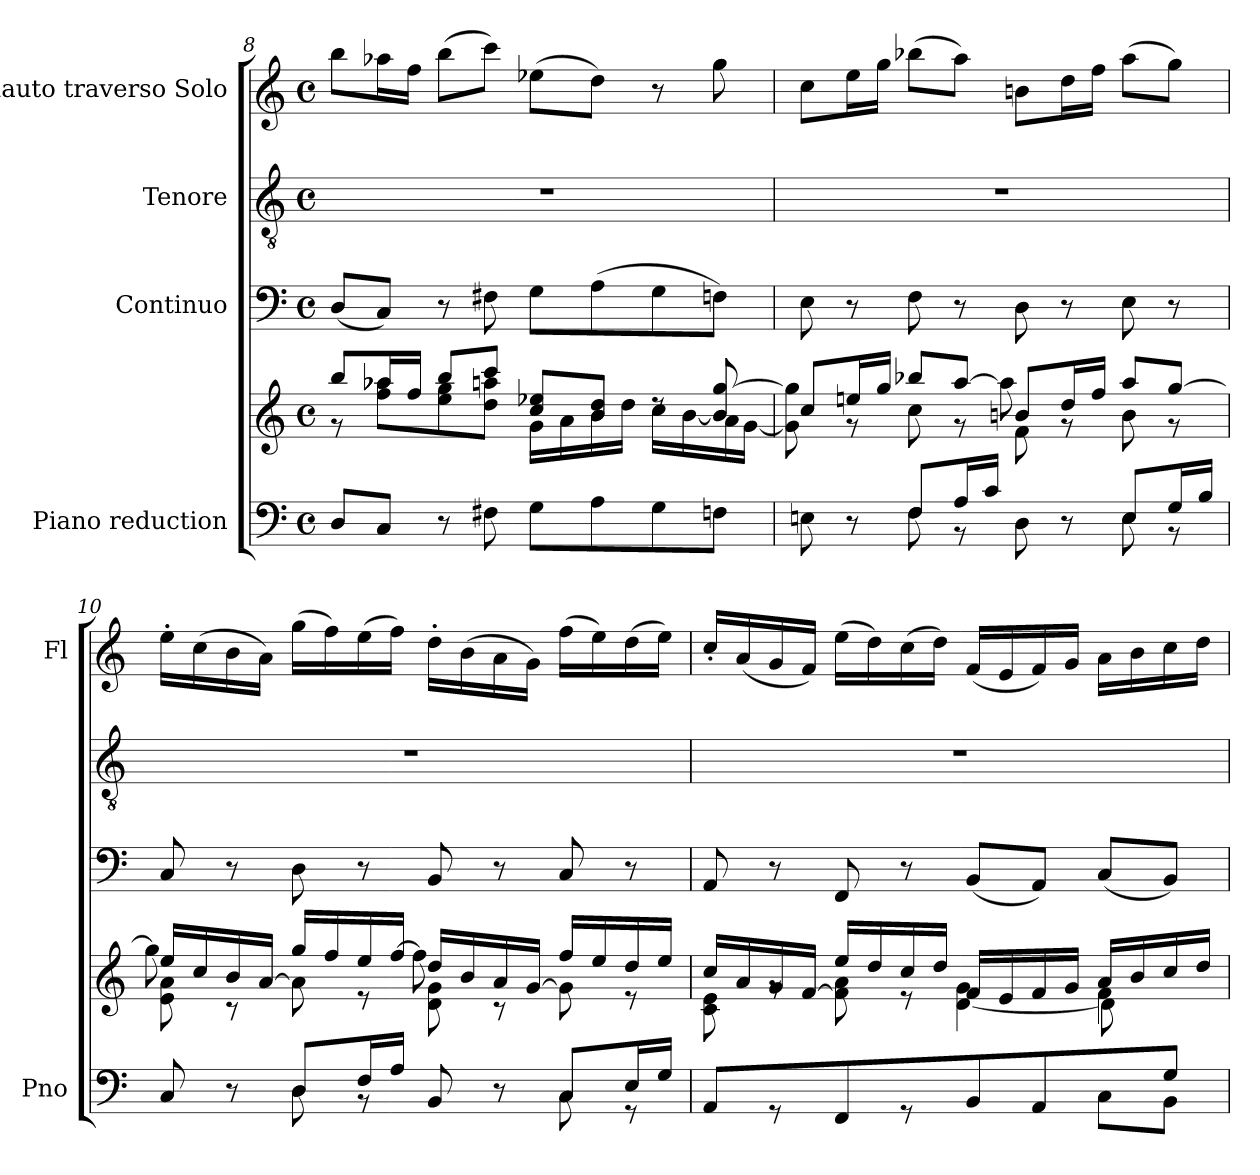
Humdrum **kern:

**kern	**kern	**kern	**kern	**kern
*part4	*part4	*part3	*part2	*part1
*staff5	*staff4	*staff3	*staff2	*staff1
*I"Piano reduction	*	*I"Continuo	*I"Tenore	*I"Flauto traverso Solo
*I'Pno	*	*	*	*I'Fl
!!LO:LB:g=z
*clefF4	*clefG2	*clefF4	*clefGv2	*clefG2
*k[]	*k[]	*k[]	*k[]	*k[]
*M4/4	*M4/4	*M4/4	*M4/4	*M4/4
*met(c)	*met(c)	*met(c)	*met(c)	*met(c)
=8	=8	=8	=8	=8
*	*^	*	*	*
8D/L	8bb/L	8r	(<8D/L	1r	8bb\L
8C/J	16aa-X/L	8ff\ 8aa-\L	8C/J)	.	16aa-X\L
.	16ff/JJ	.	.	.	16ff\JJ
8r	8bb/L	8ee\ 8gg\	8r	.	(>8bb\L
8F#X\	8ccc/J	8dd\ 8aan\J	8F#X\	.	8ccc\J)
8G\L	8cc/ 8ee-X/L	16g\LL	8G\L	.	(>8ee-X\L
.	.	16a\	.	.	.
8A\	8b/ 8dd/J	16b\	(>8A\	.	8dd\J)
.	.	16dd\JJ	.	.	.
8G\	8rdd	16cc\LL	8G\	.	8r
.	.	[16b\	.	.	.
8Fn\J	8b/] [8gg/	16a\	8Fn\J)	.	8gg\
.	.	[16g\JJ	.	.	.
=9	=9	=9	=9	=9	=9
*^	*	*^	*	*	*
8ryy	8En\	8cc/L	8g\] 8gg\]	2ryy	8E\	1r	8cc\L
8r	8ryy	16een/L	8r	.	8r	.	16ee\L
.	.	16gg/JJ	.	.	.	.	16gg\JJ
8F/L	8F\	8bb-X/L	8cc\	.	8F\	.	(>8bb-X\L
16A/L	8r	[8aa/J	8r	.	8r	.	8aa\J)
16c/JJ	.	.	.	.	.	.	.
8ryy	8D\	8bn/L	8aa\]	8f\	8D\	.	8bn\L
8r	8ryy	16dd/L	8r	4.ryy	8r	.	16dd\L
.	.	16ff/JJ	.	.	.	.	16ff\JJ
8E/L	8E\	8aa/L	8b\	.	8E\	.	(>8aa\L
16G/L	8r	[8gg/J	8r	.	8r	.	8gg\J)
16B/JJ	.	.	.	.	.	.	.
=10	=10	=10	=10	=10	=10	=10	=10
8C/	8ryy	16ee/LL	8e\ 8a\	8gg\]	8C/	1r	16ee'\LL
.	.	16cc/	.	.	.	.	(>16cc\
8r	8ryy	16b/	8r	4.ryy	8r	.	16b\
.	.	[16a/JJ	.	.	.	.	16a\JJ)
8D/L	8D\	16gg/LL	8a\]	.	8D\	.	(>16gg\LL
.	.	16ff/	.	.	.	.	16ff\)
16F/L	8r	16ee/	8r	.	8r	.	(>16ee\
16A/JJ	.	[16ff/JJ	.	.	.	.	16ff\JJ)
8BB/	8ryy	16dd/LL	8d\ 8g\	8ff\]	8BB/	.	16dd'\LL
.	.	16b/	.	.	.	.	(>16b\
8r	8ryy	16a/	8r	4.ryy	8r	.	16a\
.	.	[16g/JJ	.	.	.	.	16g\JJ)
8C/L	8C\	16ff/LL	8g\]	.	8C/	.	(>16ff\LL
.	.	16ee/	.	.	.	.	16ee\)
16E/L	8r	16dd/	8r	.	8r	.	(>16dd\
16G/JJ	.	16ee/JJ	.	.	.	.	16ee\JJ)
!!LO:PB:g=z
=11	=11	=11	=11	=11	=11	=11	=11
8AA/	8ryy	16cc/LL	8c\ 8e\	2.ryy	8AA/	1r	16cc'/LL
.	.	16a/	.	.	.	.	(<16a/
8r	8ryy	16g/	8rg	.	8r	.	16g/
.	.	[16f/JJ	.	.	.	.	16f/JJ)
8FF/	8ryy	16ee/LL	8f\] 8a\	.	8FF/	.	(>16ee\LL
.	.	16dd/	.	.	.	.	16dd\)
8r	8ryy	16cc/	8r	.	8r	.	(>16cc\
.	.	16dd/JJ	.	.	.	.	16dd\JJ)
8BB/L	4ryy	16f/LL	[4d\ 4g\	.	(<8BB/L	.	(<16f/LL
.	.	16e/	.	.	.	.	16e/
8AA/J	.	16f/	.	.	8AA/J)	.	16f/)
.	.	16g/JJ	.	.	.	.	16g/JJ
8ryy	8C\L	16a/LL	4f\	8d\L]	(<8C/L	.	16a\LL
.	.	16b/	.	.	.	.	16b\
8G/J	8BB\J	16cc/	.	8ryy	8BB/J)	.	16cc\
.	.	16dd/JJ	.	.	.	.	16dd\JJ
*v	*v	*	*	*	*	*	*
*	*v	*v	*v	*	*	*
=	=	=	=	=
*-	*-	*-	*-	*-
